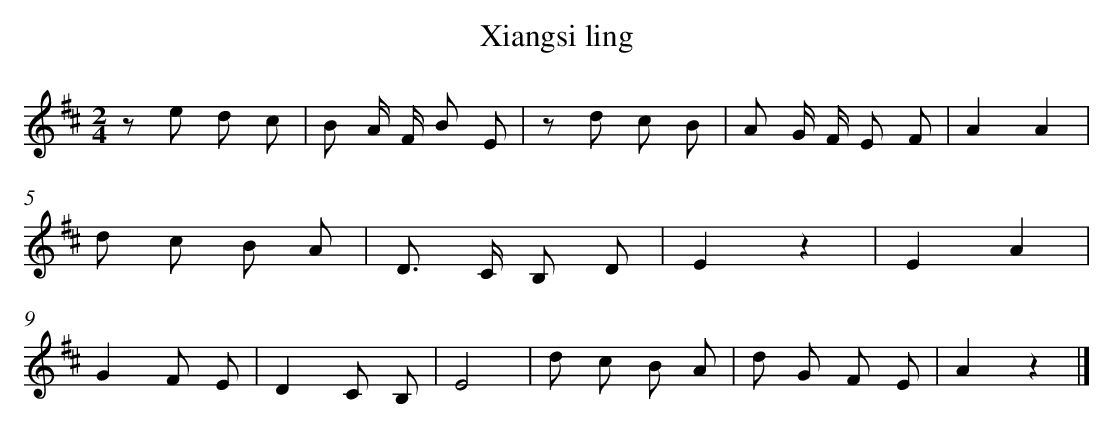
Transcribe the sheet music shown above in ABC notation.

X:1
T: Xiangsi ling
L: 1/8
M: 2/4
K: D
z e d c [I:setbarnb 1]|
B A/ F/ B E |
z d c B |
A G/ F/ E F |
A2A2 |
d c B A |
D> C B, D |
E2z2 |
E2A2 |
G2F E |
D2C B, |
E4 |
d c B A |
d G F E |
A2z2 |]
